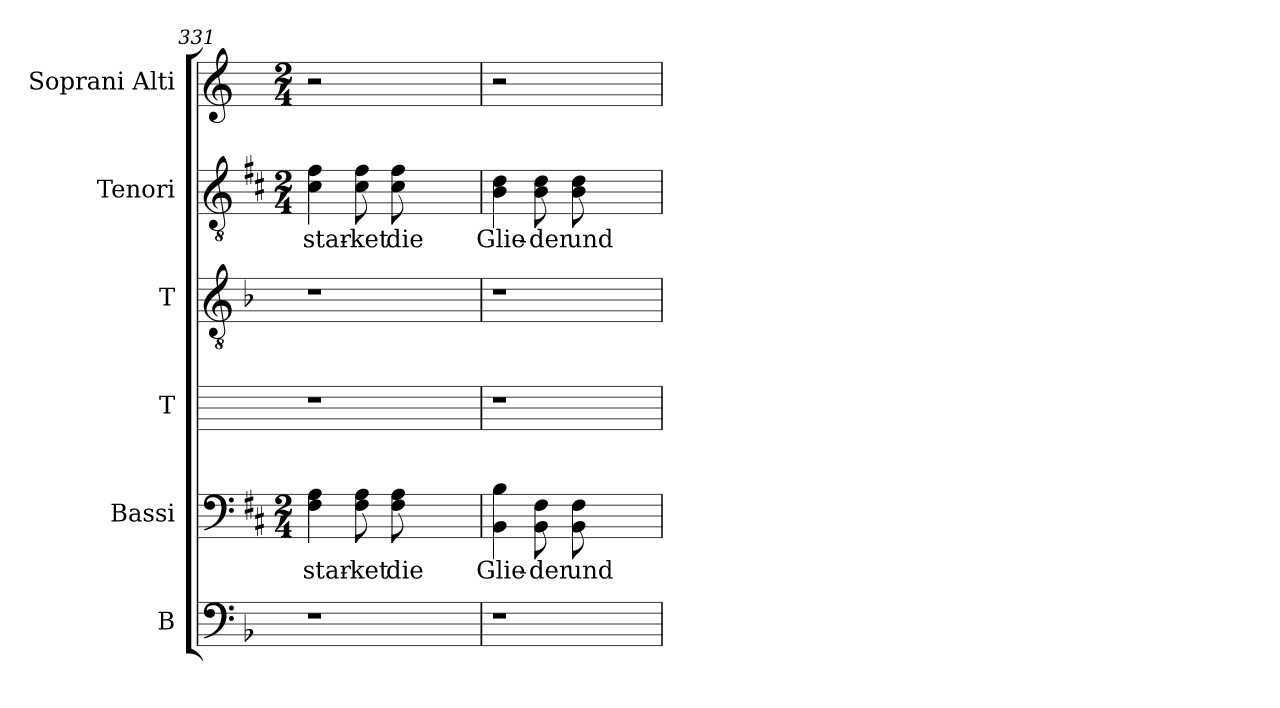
**kern	**kern	**text	**kern	**kern	**kern	**text	**kern
*part6	*part5	*part5	*part4	*part3	*part2	*part2	*part1
*staff6	*staff5	*staff5	*staff4	*staff3	*staff2	*staff2	*staff1
*I"B	*I"Bassi	*	*I"T	*I"T	*I"Tenori	*	*I"Soprani  Alti
*I'B	*I'B	*	*I'T	*I'T	*I'T	*	*I'S  A
*clefF4	*clefF4	*	*	*clefGv2	*clefGv2	*	*clefG2
*k[b-]	*k[f#c#]	*	*	*k[b-]	*k[f#c#]	*	*k[]
*F:	*D:	*	*	*F:	*D:	*	*C:
*	*M2/4	*	*	*	*M2/4	*	*M2/4
=331	=331	=331	=331	=331	=331	=331	=331
!	!	!LO:LY:b:cj	!	!	!	!LO:LY:b:cj	!
1r	4A\ 4F#\	-star-	1r	1r	4f#\ 4c#\	-star-	2r
!	!	!LO:LY:b:cj	!	!	!	!LO:LY:b:cj	!
.	8A\ 8F#\	-ket	.	.	8f#\ 8c#\	-ket	.
!	!	!LO:LY:b:cj	!	!	!	!LO:LY:b:cj	!
.	8A\ 8F#\	die	.	.	8f#\ 8c#\	die	.
.	2ryy	.	.	.	2ryy	.	2ryy
=332	=332	=332	=332	=332	=332	=332	=332
!	!	!LO:LY:b:cj	!	!	!	!LO:LY:b:cj	!
1r	4B\ 4BB\	Glie-	1r	1r	4d\ 4B\	Glie-	2r
!	!	!LO:LY:b:cj	!	!	!	!LO:LY:b:cj	!
.	8F#\ 8BB\	-der	.	.	8d\ 8B\	-der	.
!	!	!LO:LY:b:cj	!	!	!	!LO:LY:b:cj	!
.	8F#\ 8BB\	und	.	.	8d\ 8B\	und	.
.	2ryy	.	.	.	2ryy	.	2ryy
=	=	=	=	=	=	=	=
*-	*-	*-	*-	*-	*-	*-	*-
